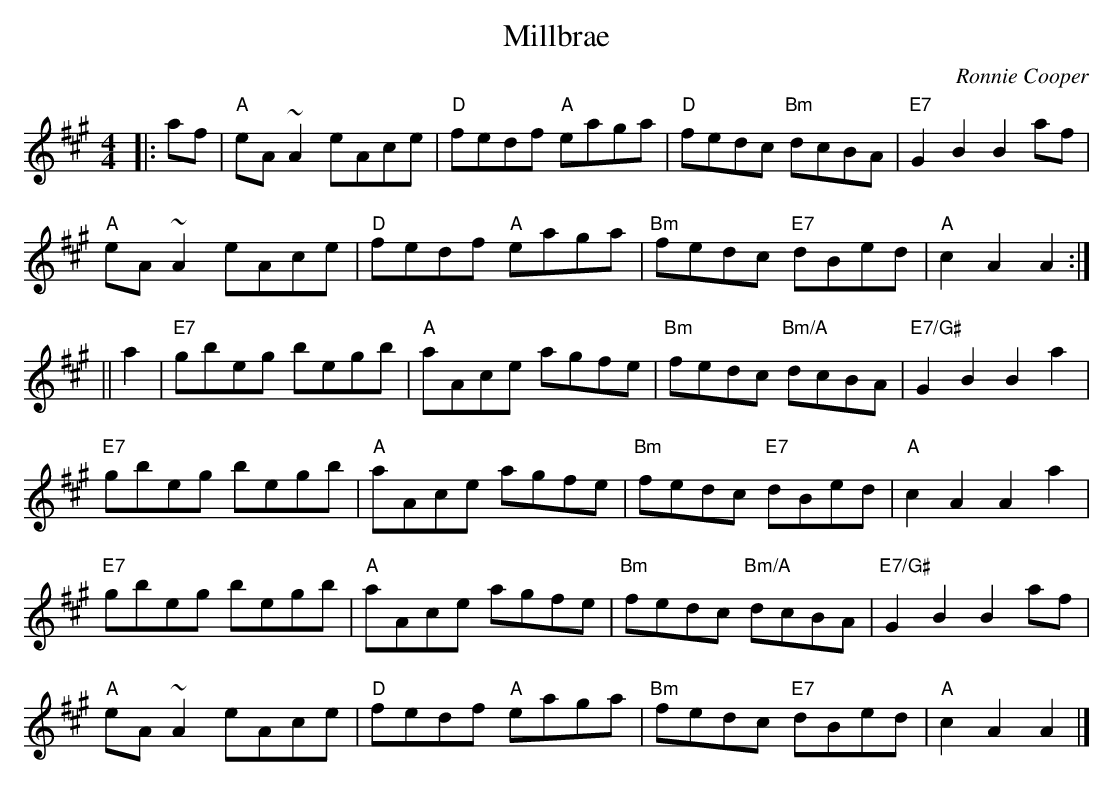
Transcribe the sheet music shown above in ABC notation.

X:1
T:Millbrae
C:Ronnie Cooper
M:4/4
L:1/8
K:A
|:af |\
"A" eA ~A2 eAce | "D" fedf "A" eaga | "D"  fedc "Bm"   dcBA | "E7"    G2B2 B2 af |!
"A" eA ~A2 eAce | "D" fedf "A" eaga | "Bm" fedc "E7"   dBed | "A"     c2A2 A2   :|!
|| a2 |\
"E7" gbeg  begb | "A" aAce     agfe | "Bm" fedc "Bm/A" dcBA | "E7/G#" G2B2 B2 a2 |!
"E7" gbeg  begb | "A" aAce     agfe | "Bm" fedc "E7"   dBed | "A"     c2A2 A2 a2 |!
"E7" gbeg  begb | "A" aAce     agfe | "Bm" fedc "Bm/A" dcBA | "E7/G#" G2B2 B2 af |!
"A" eA ~A2 eAce | "D" fedf "A" eaga | "Bm" fedc "E7"   dBed | "A"     c2A2 A2    |]
